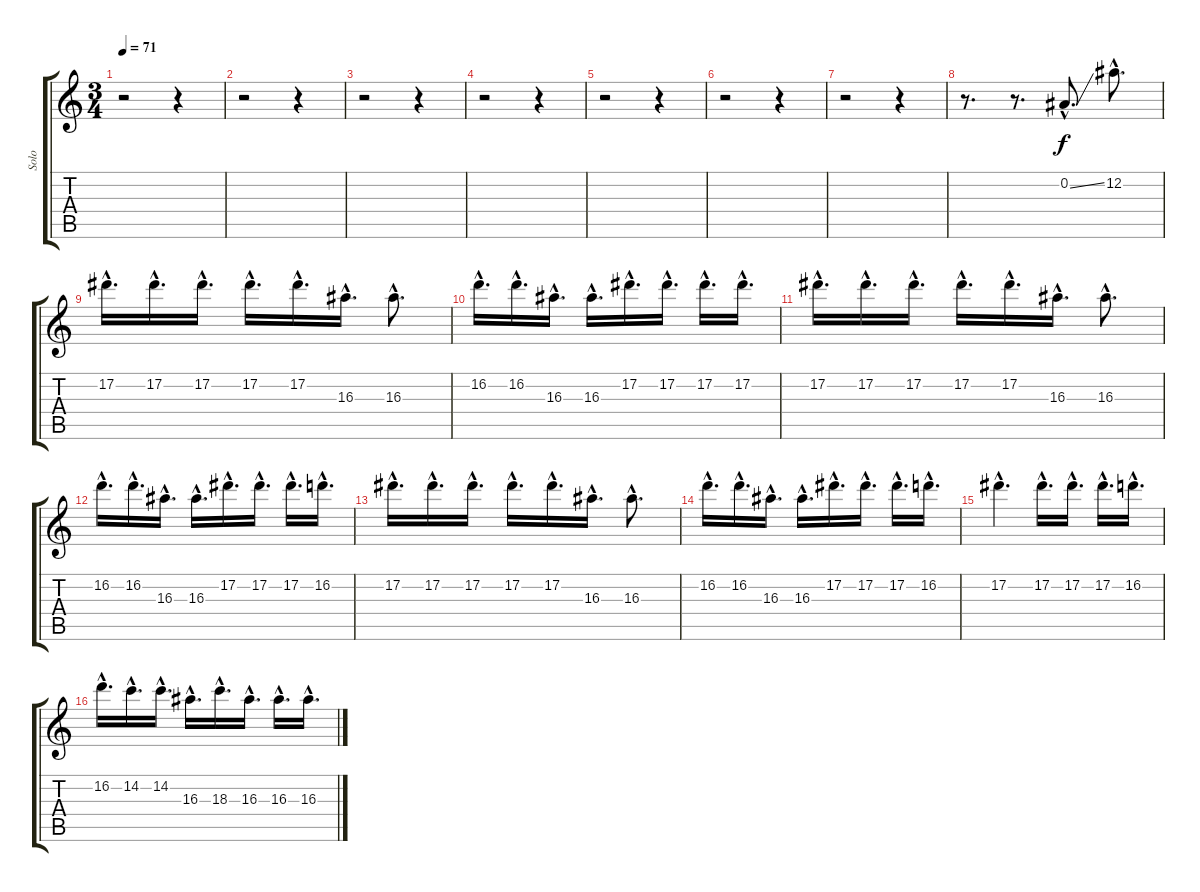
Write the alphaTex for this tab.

\track ("Solo" "Solo") {instrument acousticguitarsteel}
\staff {score tabs}
\tuning (Eb4 Bb3 Gb3 Db3 Ab2 Eb2) {hide}
\ts (3 4)
\tempo 71
\clef g2
\ks c
r.2{dy f} r.4 |
r.2 r.4 |
r.2 r.4 |
r.2 r.4 |
r.2 r.4 |
r.2 r.4 |
r.2 r.4 |
r.8{d} r.8{d} 0.2{ss hac}.8{d} 12.2{hac}.8{d} |
17.2{hac}.16{d} 17.2{hac}.16{d} 17.2{hac}.16{d} 17.2{hac}.16{d} 17.2{hac}.16{d} 16.3{hac}.16{d} 16.3{hac}.8{d} |
16.2{hac}.16{d} 16.2{hac}.16{d} 16.3{hac}.16{d} 16.3{hac}.16{d} 17.2{hac}.16{d} 17.2{hac}.16{d} 17.2{hac}.16{d} 17.2{hac}.16{d} |
17.2{hac}.16{d} 17.2{hac}.16{d} 17.2{hac}.16{d} 17.2{hac}.16{d} 17.2{hac}.16{d} 16.3{hac}.16{d} 16.3{hac}.8{d} |
16.2{hac}.16{d} 16.2{hac}.16{d} 16.3{hac}.16{d} 16.3{hac}.16{d} 17.2{hac}.16{d} 17.2{hac}.16{d} 17.2{hac}.16{d} 16.2{hac}.16{d} |
17.2{hac}.16{d} 17.2{hac}.16{d} 17.2{hac}.16{d} 17.2{hac}.16{d} 17.2{hac}.16{d} 16.3{hac}.16{d} 16.3{hac}.8{d} |
16.2{hac}.16{d} 16.2{hac}.16{d} 16.3{hac}.16{d} 16.3{hac}.16{d} 17.2{hac}.16{d} 17.2{hac}.16{d} 17.2{hac}.16{d} 16.2{hac}.16{d} |
17.2{hac}.4{d} 17.2{hac}.16{d} 17.2{hac}.16{d} 17.2{hac}.16{d} 16.2{hac}.16{d} |
16.2{hac}.16{d} 14.2{hac}.16{d} 14.2{hac}.16{d} 16.3{hac}.16{d} 18.3{hac}.16{d} 16.3{hac}.16{d} 16.3{hac}.16{d} 16.3{hac}.16{d}
